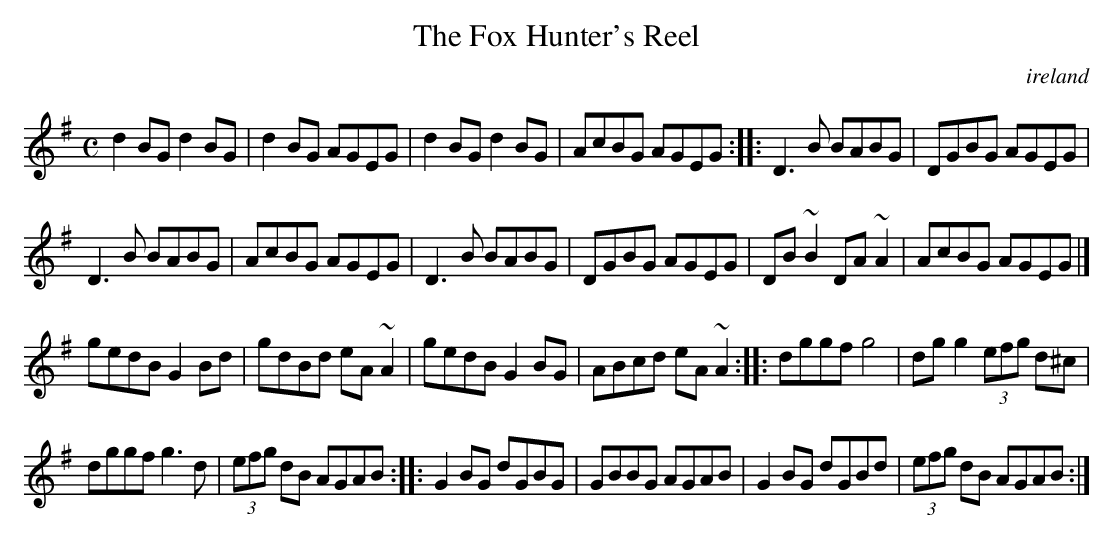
X:1
T:Fox Hunter's Reel, The
O:ireland
M:C
K:G
d2BG d2BG|d2BG AGEG|\
d2BG d2BG|AcBG AGEG::\
D3B BABG|DGBG AGEG|
D3B BABG|AcBG AGEG|\
D3B BABG|DGBG AGEG|\
DB~B2 DA~A2|AcBG AGEG|]
gedB G2Bd|gdBd eA~A2|\
gedB G2BG|ABcd eA~A2::\
dggf g4|dgg2 (3efg d^c|
dggf g3d|(3efg dB AGAB::\
G2BG dGBG|GBBG AGAB|\
G2BG dGBd|(3efg dB AGAB:|
